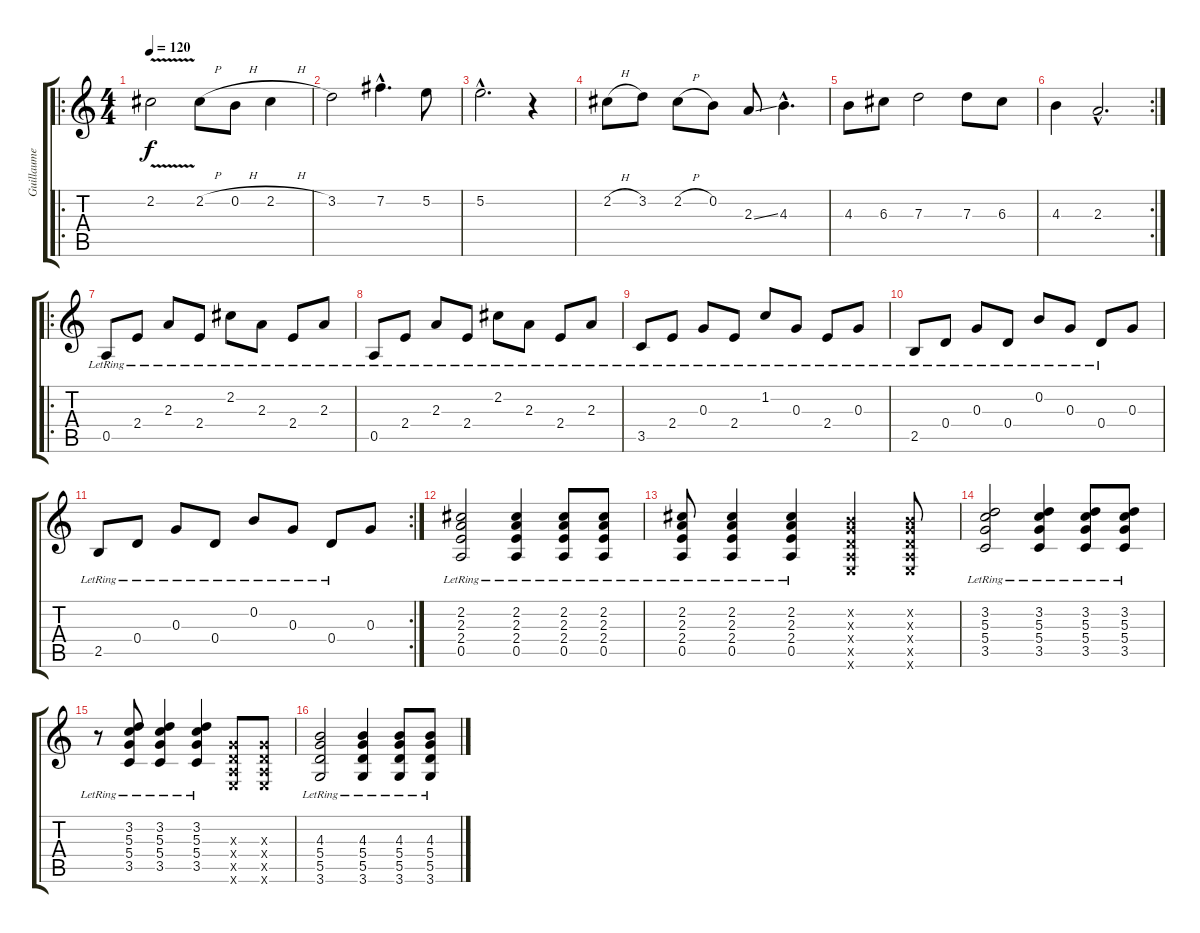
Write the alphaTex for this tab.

\track ("Guillaume" "Guillaume") {instrument acousticguitarnylon}
\staff {score tabs}
\tuning (E4 B3 G3 D3 A2 E2) {hide}
\ro
\ts (4 4)
\tempo 120
\clef g2
\ks c
2.2{v}.2{dy f volume 16 balance 8 instrument overdrivenguitar} 2.2{h}.8 0.2{h}.8 2.2{h}.4 |
3.2.2 7.2{hac}.4{d} 5.2.8 |
5.2{hac}.2{d} r.4 |
2.2{h}.8 3.2.8 2.2{h}.8 0.2.8 2.3{ss}.8 4.3{hac}.4{d} |
4.3.8 6.3.8 7.3.2 7.3.8 6.3.8 |
\rc 2
4.3.4 2.3{hac}.2{d} |
\ro
0.5{lr}.8{volume 9 instrument acousticguitarnylon} 2.4{lr}.8 2.3{lr}.8 2.4{lr}.8 2.2{lr}.8 2.3{lr}.8 2.4{lr}.8 2.3{lr}.8 |
0.5{lr}.8 2.4{lr}.8 2.3{lr}.8 2.4{lr}.8 2.2{lr}.8 2.3{lr}.8 2.4{lr}.8 2.3{lr}.8 |
3.5{lr}.8 2.4{lr}.8 0.3{lr}.8 2.4{lr}.8 1.2{lr}.8 0.3{lr}.8 2.4{lr}.8 0.3{lr}.8 |
2.5{lr}.8 0.4{lr}.8 0.3{lr}.8 0.4{lr}.8 0.2{lr}.8 0.3{lr}.8 0.4{lr}.8 0.3.8 |
\rc 2
2.5{lr}.8 0.4{lr}.8 0.3{lr}.8 0.4{lr}.8 0.2{lr}.8 0.3{lr}.8 0.4{lr}.8 0.3.8 |
(2.2{lr} 2.3{lr} 2.4{lr} 0.5{lr}).2 (2.2{lr} 2.3{lr} 2.4{lr} 0.5{lr}).4 (2.2{lr} 2.3{lr} 2.4{lr} 0.5{lr}).8 (2.2{lr} 2.3{lr} 2.4{lr} 0.5{lr}).8 |
(2.2{lr} 2.3{lr} 2.4 0.5{lr}).8 (2.2{lr} 2.3{lr} 2.4 0.5{lr}).4 (2.2{lr} 2.3{lr} 2.4 0.5{lr}).4 (0.2{x} 0.3{x} 0.4{x} 0.5{x} 0.6{x}).4 (0.2{x} 0.3{x} 0.4{x} 0.5{x} 0.6{x}).8 |
(3.2{lr} 5.3{lr} 5.4 3.5{lr}).2 (3.2{lr} 5.3 5.4 3.5{lr}).4 (3.2{lr} 5.3 5.4 3.5{lr}).8 (3.2{lr} 5.3{lr} 5.4 3.5{lr}).8 |
r.8 (3.2{lr} 5.3{lr} 5.4{lr} 3.5{lr}).8 (3.2{lr} 5.3 5.4{lr} 3.5{lr}).4 (3.2 5.3{lr} 5.4{lr} 3.5{lr}).4 (0.3{x} 0.4{x} 0.5{x} 0.6{x}).8 (0.3{x} 0.4{x} 0.5{x} 0.6{x}).8 |
(4.3{lr} 5.4{lr} 5.5{lr} 3.6{lr}).2 (4.3{lr} 5.4{lr} 5.5{lr} 3.6{lr}).4 (4.3{lr} 5.4{lr} 5.5{lr} 3.6{lr}).8 (4.3{lr} 5.4{lr} 5.5{lr} 3.6{lr}).8
